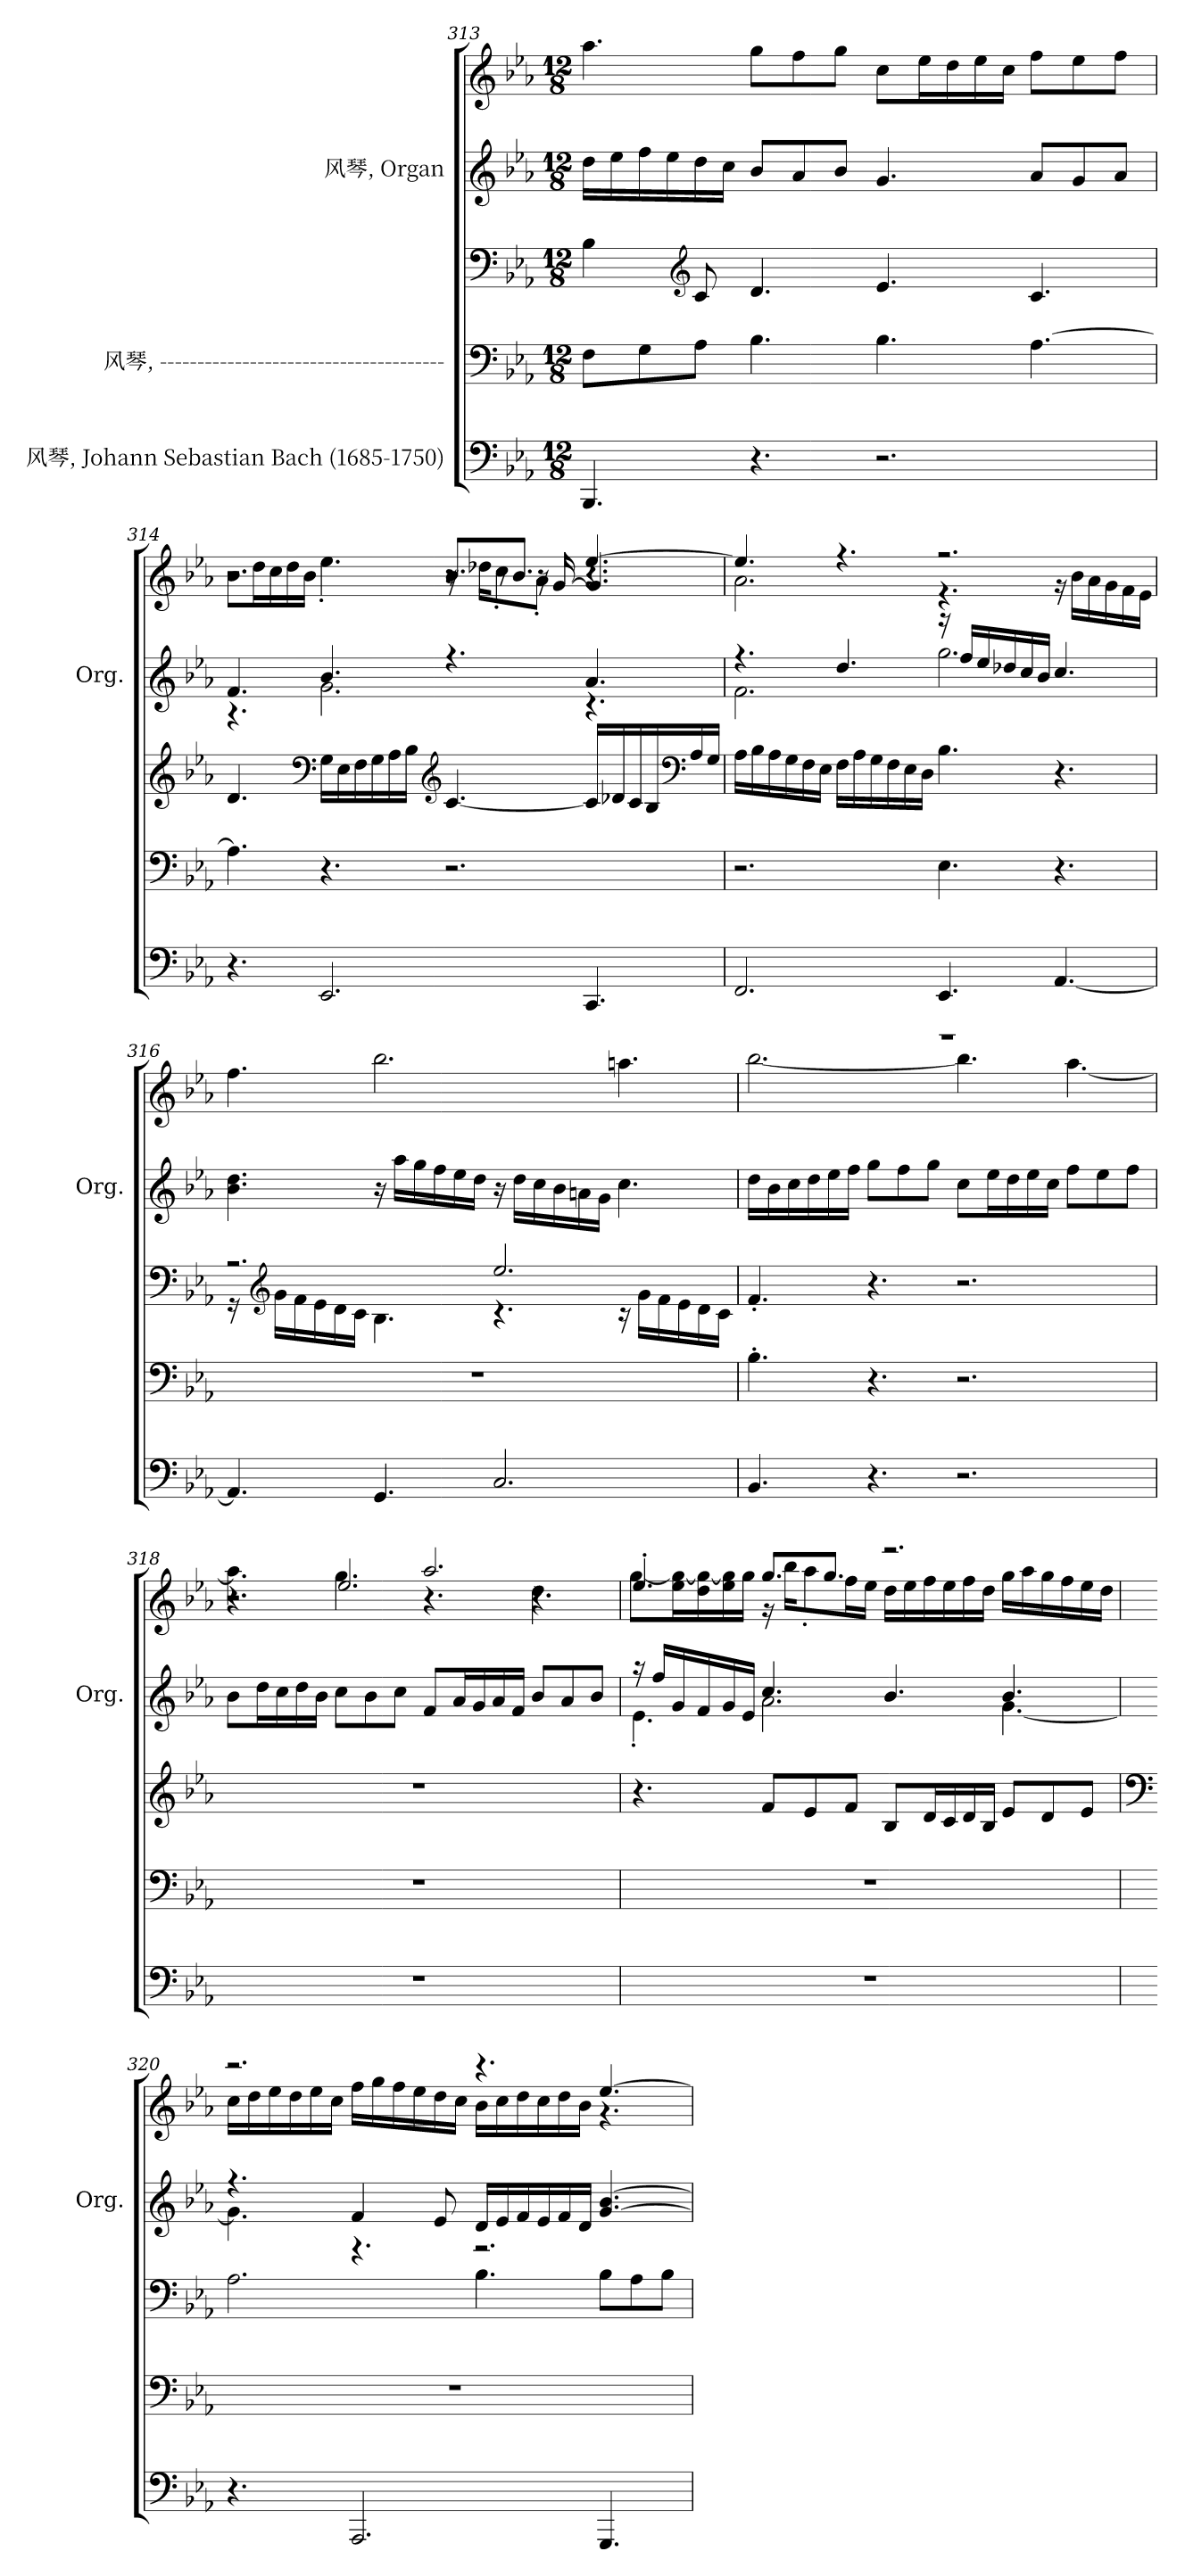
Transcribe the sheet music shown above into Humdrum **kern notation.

**kern	**kern	**kern	**kern	**kern
*part3	*part2	*part2	*part1	*part1
*staff5	*staff4	*staff3	*staff2	*staff1
*I"风琴, Johann Sebastian Bach   (1685-1750)	*I"风琴, --------------------------------------	*	*I"风琴, Organ	*
*	*	*	*I'Org.	*
*clefF4	*clefF4	*clefF4	*clefG2	*clefG2
*k[b-e-a-]	*k[b-e-a-]	*k[b-e-a-]	*k[b-e-a-]	*k[b-e-a-]
*M12/8	*M12/8	*M12/8	*M12/8	*M12/8
=313	=313	=313	=313	=313
4.BBB-/	8F\L	4B-\	16dd\LL	4.aa-\
.	.	.	16ee-\	.
.	8G\	.	16ff\	.
.	.	.	16ee-\	.
*	*	*clefG2	*	*
.	8A-\J	8c/	16dd\	.
.	.	.	16cc\JJ	.
4.r	4.B-\	4.d/	8b-/L	8gg\L
.	.	.	8a-/	8ff\
.	.	.	8b-/J	8gg\J
2.r	4.B-\	4.e-/	4.g/	8cc\L
.	.	.	.	16ee-\L
.	.	.	.	16dd\
.	.	.	.	16ee-\
.	.	.	.	16cc\JJ
.	[4.A-\	4.c/	8a-/L	8ff\L
.	.	.	8g/	8ee-\
.	.	.	8a-/J	8ff\J
!!LO:LB:g=z
=314	=314	=314	=314	=314
*	*	*	*^	*^
*	*	*	*	*	*	*^
4.r	4.A-\]	4.d/	4.f/	4.r	2.r	8b-\L	2.r
.	.	.	.	.	.	16dd\L	.
.	.	.	.	.	.	16cc\	.
.	.	.	.	.	.	16dd\	.
.	.	.	.	.	.	16b-\JJ	.
*	*	*clefF4	*	*	*	*	*
2.EE-/	4.r	16G\LL	4.b-/	2.g\	.	4.ee-'\	.
.	.	16E-\	.	.	.	.	.
.	.	16F\	.	.	.	.	.
.	.	16G\	.	.	.	.	.
.	.	16A-\	.	.	.	.	.
.	.	16B-\JJ	.	.	.	.	.
*	*	*clefG2	*	*	*	*	*
.	2.r	[4.c/	4.r	.	8.b-/L	16r	8r
.	.	.	.	.	.	16dd-X\KL	.
.	.	.	.	.	.	8cc'\	8r
.	.	.	.	.	8.b-/J	.	.
.	.	.	.	.	.	8a-'\J	16r
.	.	.	.	.	.	.	[16g/
4.CC/	.	16c/LL]	4.a-/	4.r	[4.ee-/	4.r	4.g/]
.	.	16d-X/	.	.	.	.	.
.	.	16c/	.	.	.	.	.
.	.	16B-/	.	.	.	.	.
*	*	*clefF4	*	*	*	*	*
.	.	16A-/	.	.	.	.	.
.	.	16G/JJ	.	.	.	.	.
*	*	*	*	*	*	*v	*v
!!LO:PB:g=z
=315	=315	=315	=315	=315	=315	=315
2.FF/	2.r	16A-\LL	4.r	2.f\	4.ee-/]	2.a-\
.	.	16B-\	.	.	.	.
.	.	16A-\	.	.	.	.
.	.	16G\	.	.	.	.
.	.	16F\	.	.	.	.
.	.	16E-\JJ	.	.	.	.
.	.	16F\LL	4.dd/	.	4.r	.
.	.	16A-\	.	.	.	.
.	.	16G\	.	.	.	.
.	.	16F\	.	.	.	.
.	.	16E-\	.	.	.	.
.	.	16D\JJ	.	.	.	.
4.EE-/	4.E-\	4.B-\	16r	2.gg\	2.r	4.r
.	.	.	16ff/LL	.	.	.
.	.	.	16ee-/	.	.	.
.	.	.	16dd-X/	.	.	.
.	.	.	16cc/	.	.	.
.	.	.	16b-/JJ	.	.	.
[4.AA-/	4.r	4.r	4.cc/	.	.	16r
.	.	.	.	.	.	16b-\LL
.	.	.	.	.	.	16a-\
.	.	.	.	.	.	16g\
.	.	.	.	.	.	16f\
.	.	.	.	.	.	16e-\JJ
*	*	*	*v	*v	*	*
*	*	*	*	*v	*v
!!LO:LB:g=z
=316	=316	=316	=316	=316
*	*	*^	*	*
4.AA-/]	1.r	2.r	16r	4.b-\ 4.dd\	4.ff\
*	*	*clefG2	*	*	*
.	.	.	16g\LL	.	.
.	.	.	16f\	.	.
.	.	.	16e-\	.	.
.	.	.	16d\	.	.
.	.	.	16c\JJ	.	.
4.GG/	.	.	4.B-\	16r	2.bb-\
.	.	.	.	16aa-\LL	.
.	.	.	.	16gg\	.
.	.	.	.	16ff\	.
.	.	.	.	16ee-\	.
.	.	.	.	16dd\JJ	.
2.C/	.	2.ee-/	4.r	16r	.
.	.	.	.	16dd\LL	.
.	.	.	.	16cc\	.
.	.	.	.	16b-\	.
.	.	.	.	16an\	.
.	.	.	.	16g\JJ	.
.	.	.	16r	4.cc\	4.aan\
.	.	.	16g\LL	.	.
.	.	.	16f\	.	.
.	.	.	16e-\	.	.
.	.	.	16d\	.	.
.	.	.	16c\JJ	.	.
*	*	*v	*v	*	*
=317	=317	=317	=317	=317
*	*	*	*	*^
4.BB-/	4.B-'\	4.f'/	16dd\LL	1.r	[2.bb-\
.	.	.	16b-\	.	.
.	.	.	16cc\	.	.
.	.	.	16dd\	.	.
.	.	.	16ee-\	.	.
.	.	.	16ff\JJ	.	.
4.r	4.r	4.r	8gg\L	.	.
.	.	.	8ff\	.	.
.	.	.	8gg\J	.	.
2.r	2.r	2.r	8cc\L	.	4.bb-\]
.	.	.	16ee-\L	.	.
.	.	.	16dd\	.	.
.	.	.	16ee-\	.	.
.	.	.	16cc\JJ	.	.
.	.	.	8ff\L	.	[4.aa-\
.	.	.	8ee-\	.	.
.	.	.	8ff\J	.	.
!!LO:PB:g=z
=318	=318	=318	=318	=318	=318
*	*	*	*	*	*^
1.r	1.r	1.r	8b-\L	2.r	4.aa-\]	4.r
.	.	.	16dd\L	.	.	.
.	.	.	16cc\	.	.	.
.	.	.	16dd\	.	.	.
.	.	.	16b-\JJ	.	.	.
.	.	.	8cc\L	.	4.gg\	2.ee-/
.	.	.	8b-\	.	.	.
.	.	.	8cc\J	.	.	.
.	.	.	8f/L	2.aa-/	4.r	.
.	.	.	16a-/L	.	.	.
.	.	.	16g/	.	.	.
.	.	.	16a-/	.	.	.
.	.	.	16f/JJ	.	.	.
.	.	.	8b-/L	.	4.dd\	4.r
.	.	.	8a-/	.	.	.
.	.	.	8b-/J	.	.	.
*	*	*	*	*	*v	*v
=319	=319	=319	=319	=319	=319
*	*	*	*^	*	*
1.r	1.r	4.r	16r	4.e-'\	4.ee-'/	[8gg\L
.	.	.	16ff/LL	.	.	.
.	.	.	16g/	.	.	16ee-\ 16gg\_L
.	.	.	16f/	.	.	16dd\ 16gg\_
.	.	.	16g/	.	.	16ee-\ 16gg\]
.	.	.	16e-/JJ	.	.	16gg\JJ
.	.	8f/L	4.cc/	2.a-\	8.gg/L	16r
.	.	.	.	.	.	16bb-\KL
.	.	8e-/	.	.	.	8aa-'\
.	.	.	.	.	8.gg/J	.
.	.	8f/J	.	.	.	16ff\L
.	.	.	.	.	.	16ee-\JJ
.	.	8B-/L	4.b-/	.	2.r	16dd\LL
.	.	.	.	.	.	16ee-\
.	.	16d/L	.	.	.	16ff\
.	.	16c/	.	.	.	16ee-\
.	.	16d/	.	.	.	16ff\
.	.	16B-/JJ	.	.	.	16dd\JJ
.	.	8e-/L	4.b-/	[4.g\	.	16gg\LL
.	.	.	.	.	.	16aa-\
.	.	8d/	.	.	.	16gg\
.	.	.	.	.	.	16ff\
.	.	8e-/J	.	.	.	16ee-\
.	.	.	.	.	.	16dd\JJ
!!LO:LB:g=z	!!
=320	=320	=320	=320	=320	=320	=320
*	*	*clefF4	*	*	*	*
4.r	1.r	2.A-\	4.r	4.g\]	2.r	16cc\LL
.	.	.	.	.	.	16dd\
.	.	.	.	.	.	16ee-\
.	.	.	.	.	.	16dd\
.	.	.	.	.	.	16ee-\
.	.	.	.	.	.	16cc\JJ
2.AAA-/	.	.	4f/	4.r	.	16ff\LL
.	.	.	.	.	.	16gg\
.	.	.	.	.	.	16ff\
.	.	.	.	.	.	16ee-\
.	.	.	8e-/	.	.	16dd\
.	.	.	.	.	.	16cc\JJ
.	.	4.B-\	16d/LL	2.r	4.r	16b-\LL
.	.	.	16e-/	.	.	16cc\
.	.	.	16f/	.	.	16dd\
.	.	.	16e-/	.	.	16cc\
.	.	.	16f/	.	.	16dd\
.	.	.	16d/JJ	.	.	16b-\JJ
4.GGG/	.	8B-\L	[4.g/ [4.b-/	.	[4.ee-/	4.r
.	.	8A-\	.	.	.	.
.	.	8B-\J	.	.	.	.
*	*	*	*v	*v	*	*
*	*	*	*	*v	*v
=	=	=	=	=
*-	*-	*-	*-	*-
